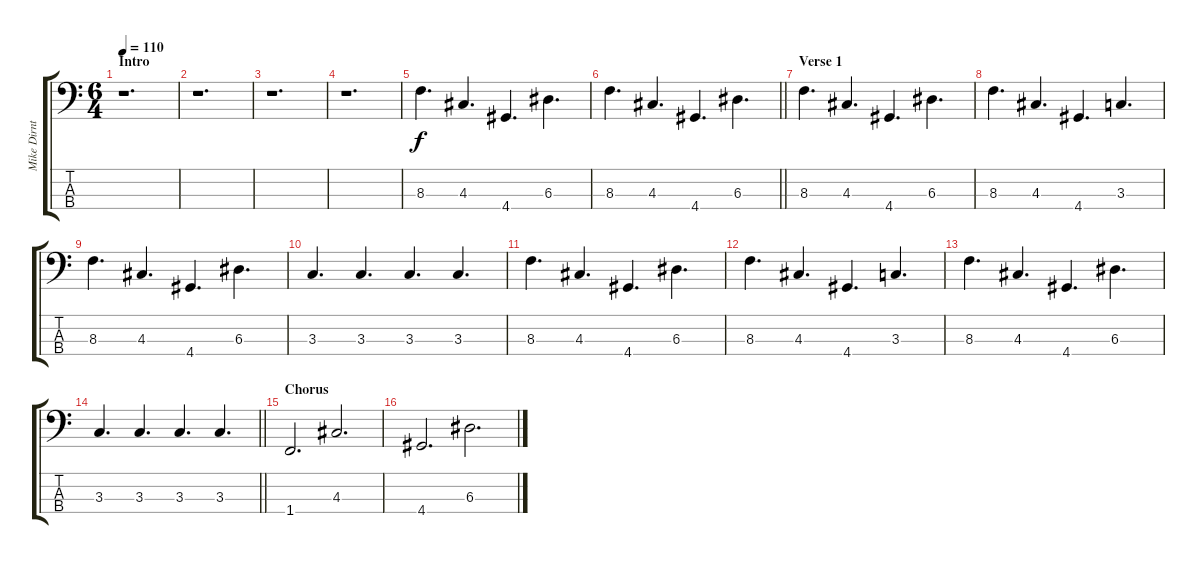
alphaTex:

\track ("Mike Dirnt (Bass)" "Mike Dirnt") {instrument electricbassfinger}
\staff {score tabs}
\tuning (G2 D2 A1 E1) {hide}
\ts (6 4)
\section ("" "Intro")
\tempo 110
\clef f4
\ks c
r.1{d dy f instrument electricbassfinger} |
r.1{d} |
r.1{d} |
r.1{d} |
8.3.4{d} 4.3.4{d} 4.4.4{d} 6.3.4{d} |
\barLineRight lightlight
8.3.4{d} 4.3.4{d} 4.4.4{d} 6.3.4{d} |
\section ("" "Verse 1")
8.3.4{d} 4.3.4{d} 4.4.4{d} 6.3.4{d} |
8.3.4{d} 4.3.4{d} 4.4.4{d} 3.3.4{d} |
8.3.4{d} 4.3.4{d} 4.4.4{d} 6.3.4{d} |
3.3.4{d} 3.3.4{d} 3.3.4{d} 3.3.4{d} |
8.3.4{d} 4.3.4{d} 4.4.4{d} 6.3.4{d} |
8.3.4{d} 4.3.4{d} 4.4.4{d} 3.3.4{d} |
8.3.4{d} 4.3.4{d} 4.4.4{d} 6.3.4{d} |
\barLineRight lightlight
3.3.4{d} 3.3.4{d} 3.3.4{d} 3.3.4{d} |
\section ("" "Chorus")
1.4.2{d} 4.3.2{d} |
4.4.2{d} 6.3.2{d}
